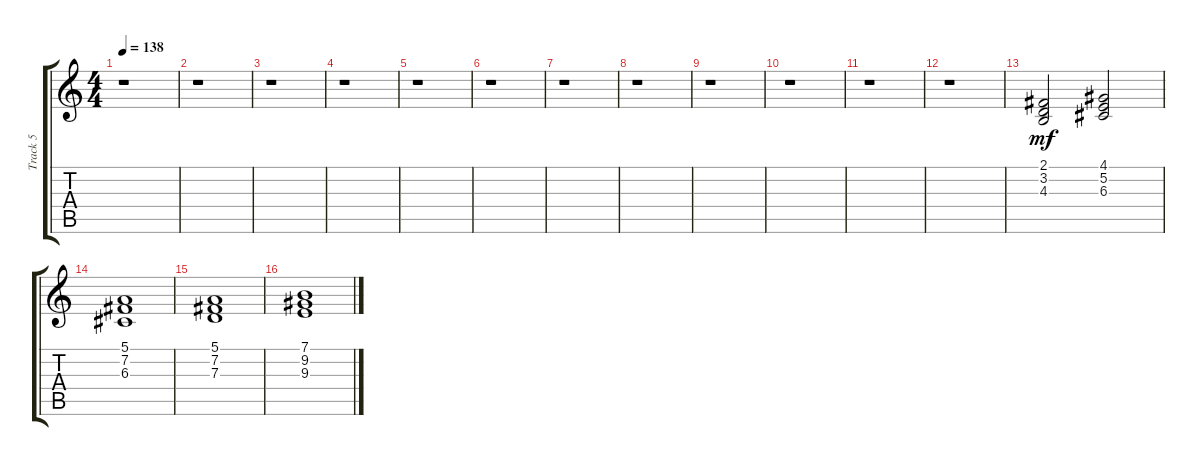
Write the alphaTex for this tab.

\track ("Track 5" "Track 5") {instrument stringensemble1}
\staff {score tabs}
\tuning (E4 B3 G3 D3 A2 E2) {hide}
\ts (4 4)
\tempo 138
\clef g2
\ks c
r.1{dy f} |
r.1 |
r.1 |
r.1 |
r.1 |
r.1 |
r.1 |
r.1 |
r.1 |
r.1 |
r.1 |
r.1 |
(2.1 3.2 4.3).2{dy mf} (4.1 5.2 6.3).2 |
(5.1 7.2 6.3).1 |
(5.1 7.2 7.3).1 |
(7.1 9.2 9.3).1
